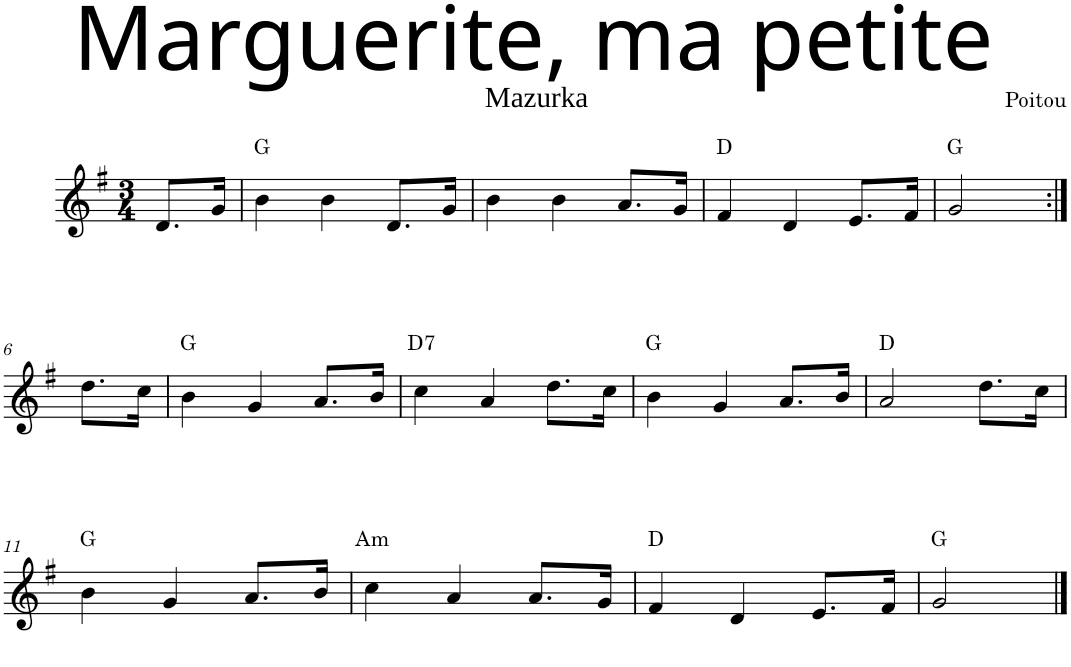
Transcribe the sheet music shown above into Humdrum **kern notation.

**kern	**harte
*part1	*part1
*staff1	*
*I"Violon	*
*I'Vln.	*
*clefG2	*
*k[f#]	*
*M3/4	*
=1	=1
8.d/L	.
16g/Jk	.
=2	=2
4b\	G:maj
4b\	.
8.d/L	.
16g/Jk	.
=3	=3
4b\	.
4b\	.
8.a/L	.
16g/Jk	.
=4	=4
4f#/	D:maj
4d/	.
8.e/L	.
16f#/Jk	.
=5	=5
2g/	G:maj
!!LO:LB:g=z
=6:|!	=6:|!
8.dd\L	.
16cc\Jk	.
=7	=7
4b\	G:maj
4g/	.
8.a/L	.
16b/Jk	.
=8	=8
!	!LO:H:kt=7
4cc\	D:7
4a/	.
8.dd\L	.
16cc\Jk	.
=9	=9
4b\	G:maj
4g/	.
8.a/L	.
16b/Jk	.
=10	=10
2a/	D:maj
8.dd\L	.
16cc\Jk	.
!!LO:LB:g=z
=11	=11
4b\	G:maj
4g/	.
8.a/L	.
16b/Jk	.
=12	=12
!	!LO:H:kt=m
4cc\	A:min
4a/	.
8.a/L	.
16g/Jk	.
=13	=13
4f#/	D:maj
4d/	.
8.e/L	.
16f#/Jk	.
=14	=14
2g/	G:maj
==	==
*-	*-
